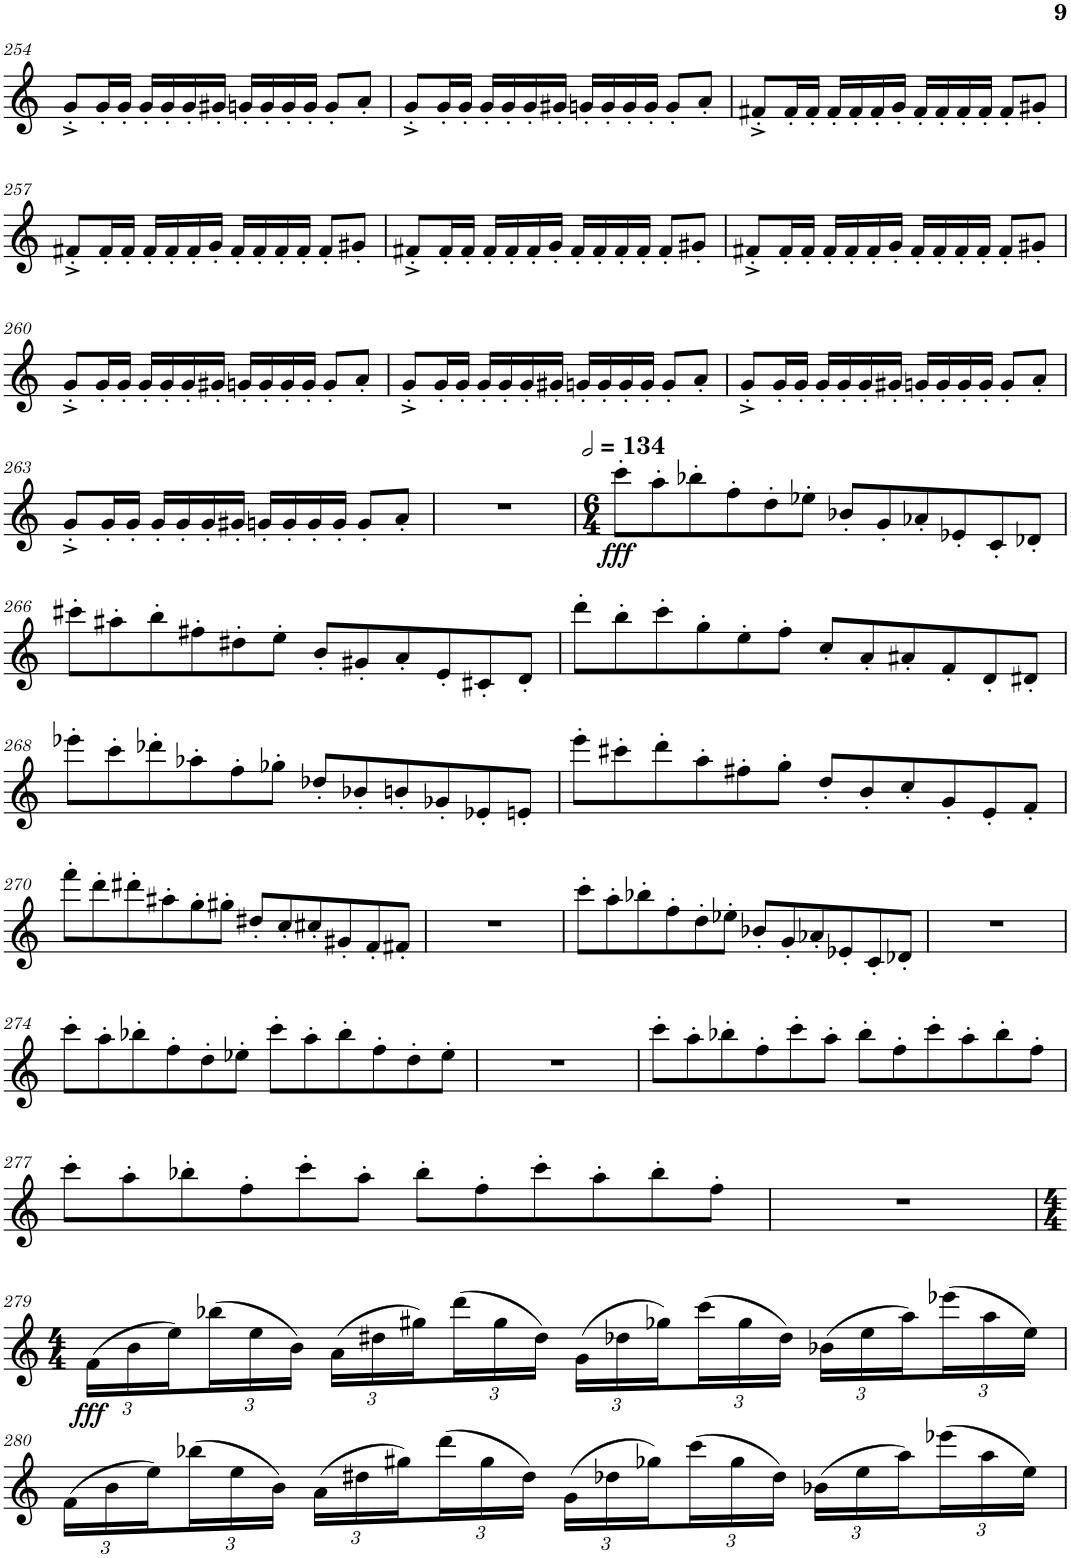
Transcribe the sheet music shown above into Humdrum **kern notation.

**kern	**dynam
*part1	*part1
*staff1	*staff1
*I"Flauta Transversal	*
*I'Fl.	*
!!LO:PB:g=z
*clefG2	*
*k[]	*
*M4/4	*
=254	=254
8g'^/L	.
16g'/L	.
16g'/JJ	.
16g'/LL	.
16g'/	.
16g'/	.
16g#X'/JJ	.
16gn'/LL	.
16g'/	.
16g'/	.
16g'/JJ	.
8g'/L	.
8a'/J	.
=255	=255
8g'^/L	.
16g'/L	.
16g'/JJ	.
16g'/LL	.
16g'/	.
16g'/	.
16g#X'/JJ	.
16gn'/LL	.
16g'/	.
16g'/	.
16g'/JJ	.
8g'/L	.
8a'/J	.
=256	=256
8f#X'^/L	.
16f#'/L	.
16f#'/JJ	.
16f#'/LL	.
16f#'/	.
16f#'/	.
16g'/JJ	.
16f#'/LL	.
16f#'/	.
16f#'/	.
16f#'/JJ	.
8f#'/L	.
8g#X'/J	.
!!LO:LB:g=z
=257	=257
8f#X'^/L	.
16f#'/L	.
16f#'/JJ	.
16f#'/LL	.
16f#'/	.
16f#'/	.
16g'/JJ	.
16f#'/LL	.
16f#'/	.
16f#'/	.
16f#'/JJ	.
8f#'/L	.
8g#X'/J	.
=258	=258
8f#X'^/L	.
16f#'/L	.
16f#'/JJ	.
16f#'/LL	.
16f#'/	.
16f#'/	.
16g'/JJ	.
16f#'/LL	.
16f#'/	.
16f#'/	.
16f#'/JJ	.
8f#'/L	.
8g#X'/J	.
=259	=259
8f#X'^/L	.
16f#'/L	.
16f#'/JJ	.
16f#'/LL	.
16f#'/	.
16f#'/	.
16g'/JJ	.
16f#'/LL	.
16f#'/	.
16f#'/	.
16f#'/JJ	.
8f#'/L	.
8g#X'/J	.
!!LO:LB:g=z
=260	=260
8g'^/L	.
16g'/L	.
16g'/JJ	.
16g'/LL	.
16g'/	.
16g'/	.
16g#X'/JJ	.
16gn'/LL	.
16g'/	.
16g'/	.
16g'/JJ	.
8g'/L	.
8a'/J	.
=261	=261
8g'^/L	.
16g'/L	.
16g'/JJ	.
16g'/LL	.
16g'/	.
16g'/	.
16g#X'/JJ	.
16gn'/LL	.
16g'/	.
16g'/	.
16g'/JJ	.
8g'/L	.
8a'/J	.
=262	=262
8g'^/L	.
16g'/L	.
16g'/JJ	.
16g'/LL	.
16g'/	.
16g'/	.
16g#X'/JJ	.
16gn'/LL	.
16g'/	.
16g'/	.
16g'/JJ	.
8g'/L	.
8a'/J	.
!!LO:LB:g=z
=263	=263
8g'^/L	.
16g'/L	.
16g'/JJ	.
16g'/LL	.
16g'/	.
16g'/	.
16g#X'/JJ	.
16gn'/LL	.
16g'/	.
16g'/	.
16g'/JJ	.
8g'/L	.
8a'/J	.
=264	=264
1r	.
=265	=265
*M6/4	*
*MM268	*
!	!LO:DY:b
8ccc'\L	fff
8aa'\	.
8bb-X'\	.
8ff'\	.
8dd'\	.
8ee-X'\J	.
8b-X'/L	.
8g'/	.
8a-X'/	.
8e-X'/	.
8c'/	.
8d-X'/J	.
!!LO:LB:g=z
=266	=266
8ccc#X'\L	.
8aa#X'\	.
8bb'\	.
8ff#X'\	.
8dd#X'\	.
8ee'\J	.
8b'/L	.
8g#X'/	.
8a'/	.
8e'/	.
8c#X'/	.
8d'/J	.
=267	=267
8ddd'\L	.
8bb'\	.
8ccc'\	.
8gg'\	.
8ee'\	.
8ff'\J	.
8cc'/L	.
8a'/	.
8a#X'/	.
8f'/	.
8d'/	.
8d#X'/J	.
!!LO:LB:g=z
=268	=268
8eee-X'\L	.
8ccc'\	.
8ddd-X'\	.
8aa-X'\	.
8ff'\	.
8gg-X'\J	.
8dd-X'/L	.
8b-X'/	.
8bn'/	.
8g-X'/	.
8e-X'/	.
8en'/J	.
=269	=269
8eee'\L	.
8ccc#X'\	.
8ddd'\	.
8aa'\	.
8ff#X'\	.
8gg'\J	.
8dd'/L	.
8b'/	.
8cc'/	.
8g'/	.
8e'/	.
8f'/J	.
!!LO:LB:g=z
=270	=270
8fff'\L	.
8ddd'\	.
8ddd#X'\	.
8aa#X'\	.
8gg'\	.
8gg#X'\J	.
8dd#X'/L	.
8cc'/	.
8cc#X'/	.
8g#X'/	.
8f'/	.
8f#X'/J	.
=271	=271
1.r	.
=272	=272
8ccc'\L	.
8aa'\	.
8bb-X'\	.
8ff'\	.
8dd'\	.
8ee-X'\J	.
8b-X'/L	.
8g'/	.
8a-X'/	.
8e-X'/	.
8c'/	.
8d-X'/J	.
=273	=273
1.r	.
!!LO:LB:g=z
=274	=274
8ccc'\L	.
8aa'\	.
8bb-X'\	.
8ff'\	.
8dd'\	.
8ee-X'\J	.
8ccc'\L	.
8aa'\	.
8bb-'\	.
8ff'\	.
8dd'\	.
8ee-'\J	.
=275	=275
1.r	.
=276	=276
8ccc'\L	.
8aa'\	.
8bb-X'\	.
8ff'\	.
8ccc'\	.
8aa'\J	.
8bb-'\L	.
8ff'\	.
8ccc'\	.
8aa'\	.
8bb-'\	.
8ff'\J	.
!!LO:LB:g=z
=277	=277
8ccc'\L	.
8aa'\	.
8bb-X'\	.
8ff'\	.
8ccc'\	.
8aa'\J	.
8bb-'\L	.
8ff'\	.
8ccc'\	.
8aa'\	.
8bb-'\	.
8ff'\J	.
=278	=278
1.r	.
!!LO:LB:g=z
=279	=279
*M4/4	*
*Xbrackettup	*
!	!LO:DY:b
(24f\LL	fff
24b\	.
24ee\)	.
(24bb-X\	.
24ee\	.
24b\JJ)	.
(24a\LL	.
24dd#X\	.
24gg#X\)	.
(24ddd\	.
24gg#\	.
24dd#\JJ)	.
(24g\LL	.
24dd-X\	.
24gg-X\)	.
(24ccc\	.
24gg-\	.
24dd-\JJ)	.
(24b-X\LL	.
24ee\	.
24aa\)	.
(24eee-X\	.
24aa\	.
24ee\JJ)	.
!!LO:LB:g=z
=280	=280
(24f\LL	.
24b\	.
24ee\)	.
(24bb-X\	.
24ee\	.
24b\JJ)	.
(24a\LL	.
24dd#X\	.
24gg#X\)	.
(24ddd\	.
24gg#\	.
24dd#\JJ)	.
(24g\LL	.
24dd-X\	.
24gg-X\)	.
(24ccc\	.
24gg-\	.
24dd-\JJ)	.
(24b-X\LL	.
24ee\	.
24aa\)	.
(24eee-X\	.
24aa\	.
24ee\JJ)	.
=	=
*-	*-
